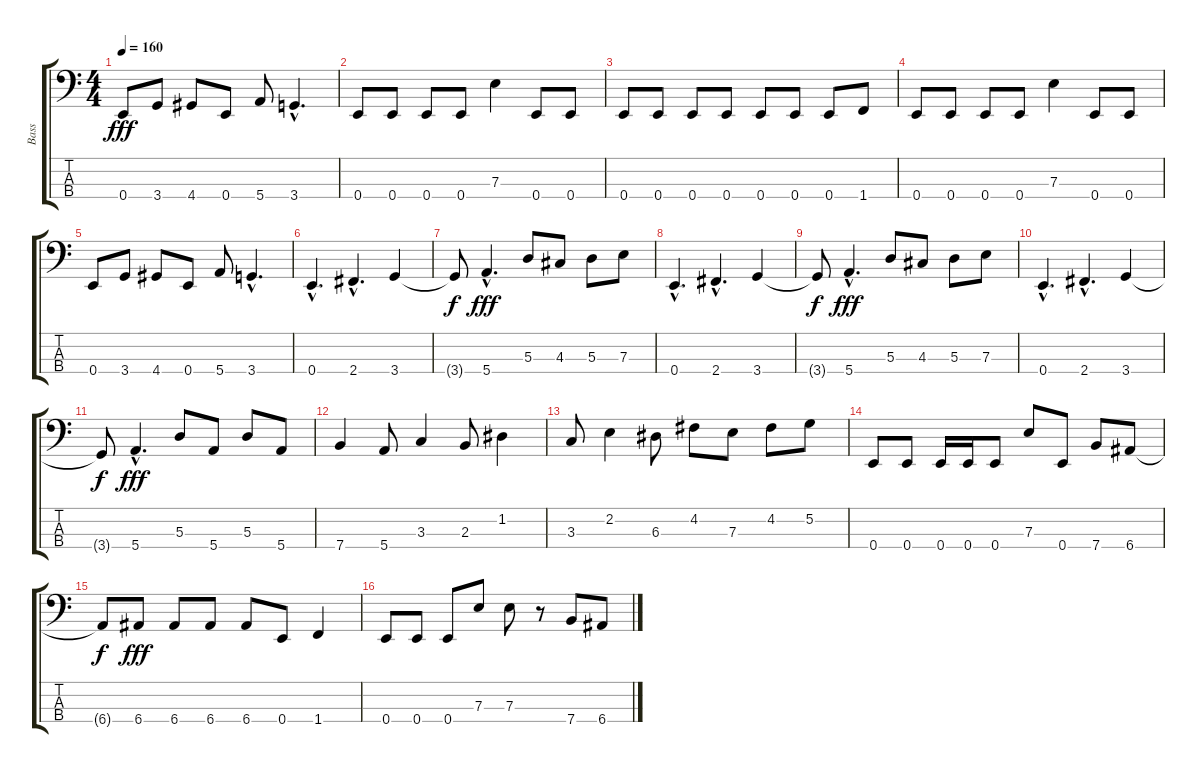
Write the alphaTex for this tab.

\track ("Bass                " "Bass      ") {instrument electricbasspick}
\staff {score tabs}
\tuning (G2 D2 A1 E1) {hide}
\ts (4 4)
\tempo 160
\clef f4
\ks c
0.4.8{dy fff} 3.4.8 4.4.8 0.4.8 5.4.8 3.4{hac}.4{d} |
0.4.8 0.4.8 0.4.8 0.4.8 7.3.4 0.4.8 0.4.8 |
0.4.8 0.4.8 0.4.8 0.4.8 0.4.8 0.4.8 0.4.8 1.4.8 |
0.4.8 0.4.8 0.4.8 0.4.8 7.3.4 0.4.8 0.4.8 |
0.4.8 3.4.8 4.4.8 0.4.8 5.4.8 3.4{hac}.4{d} |
0.4{hac}.4{d} 2.4{hac}.4{d} 3.4.4 |
3.4{t}.8{dy f} 5.4{hac}.4{d dy fff} 5.3.8 4.3.8 5.3.8 7.3.8 |
0.4{hac}.4{d} 2.4{hac}.4{d} 3.4.4 |
3.4{t}.8{dy f} 5.4{hac}.4{d dy fff} 5.3.8 4.3.8 5.3.8 7.3.8 |
0.4{hac}.4{d} 2.4{hac}.4{d} 3.4.4 |
3.4{t}.8{dy f} 5.4{hac}.4{d dy fff} 5.3.8 5.4.8 5.3.8 5.4.8 |
7.4.4 5.4.8 3.3.4 2.3.8 1.2.4 |
3.3.8 2.2.4 6.3.8 4.2.8 7.3.8 4.2.8 5.2.8 |
0.4.8 0.4.8 0.4.16 0.4.16 0.4.8 7.3.8 0.4.8 7.4.8 6.4.8 |
6.4{t}.8{dy f} 6.4.8{dy fff} 6.4.8 6.4.8 6.4.8 0.4.8 1.4.4 |
0.4.8 0.4.8 0.4.8 7.3.8 7.3.8 r.8 7.4.8 6.4.8
